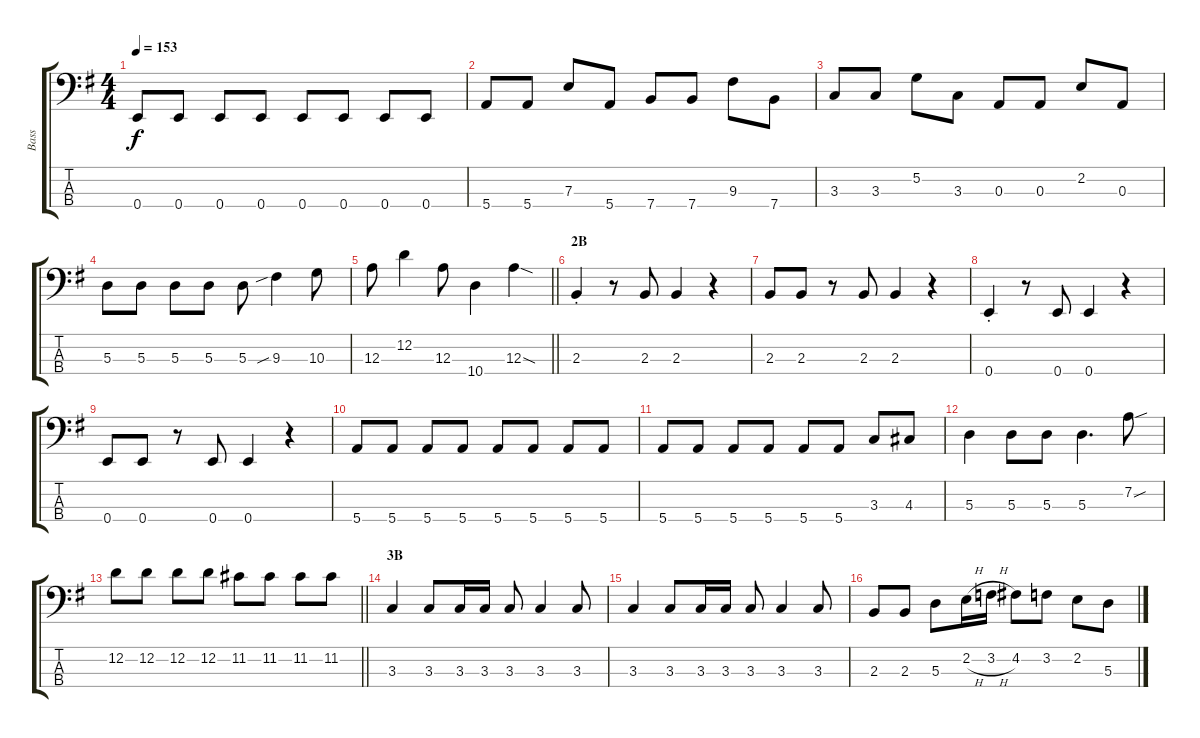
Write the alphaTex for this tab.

\track ("Bass" "Bass") {instrument electricbassfinger}
\staff {score tabs}
\tuning (G2 D2 A1 E1) {hide}
\ts (4 4)
\tempo 153
\clef f4
\ks g
0.4.8{dy f} 0.4.8 0.4.8 0.4.8 0.4.8 0.4.8 0.4.8 0.4.8 |
5.4.8 5.4.8 7.3.8 5.4.8 7.4.8 7.4.8 9.3.8 7.4.8 |
3.3.8 3.3.8 5.2.8 3.3.8 0.3.8 0.3.8 2.2.8 0.3.8 |
5.3.8 5.3.8 5.3.8 5.3.8 5.3.8 9.3{sib}.4 10.3.8 |
\barLineRight lightlight
12.3.8 12.2.4 12.3.8 10.4.4 12.3{sod}.4 |
\section ("" "2B")
2.3{st}.4 r.8 2.3.8 2.3.4 r.4 |
2.3.8 2.3.8 r.8 2.3.8 2.3.4 r.4 |
0.4{st}.4 r.8 0.4.8 0.4.4 r.4 |
0.4.8 0.4.8 r.8 0.4.8 0.4.4 r.4 |
5.4.8 5.4.8 5.4.8 5.4.8 5.4.8 5.4.8 5.4.8 5.4.8 |
5.4.8 5.4.8 5.4.8 5.4.8 5.4.8 5.4.8 3.3.8 4.3.8 |
5.3.4 5.3.8 5.3.8 5.3.4{d} 7.2{sou}.8 |
\barLineRight lightlight
12.2.8 12.2.8 12.2.8 12.2.8 11.2.8 11.2.8 11.2.8 11.2.8 |
\section ("" "3B")
3.3.4 3.3.8 3.3.16 3.3.16 3.3.8 3.3.4 3.3.8 |
3.3.4 3.3.8 3.3.16 3.3.16 3.3.8 3.3.4 3.3.8 |
2.3.8 2.3.8 5.3.8 2.2{h}.16 3.2{h}.16 4.2.8 3.2.8 2.2.8 5.3.8
